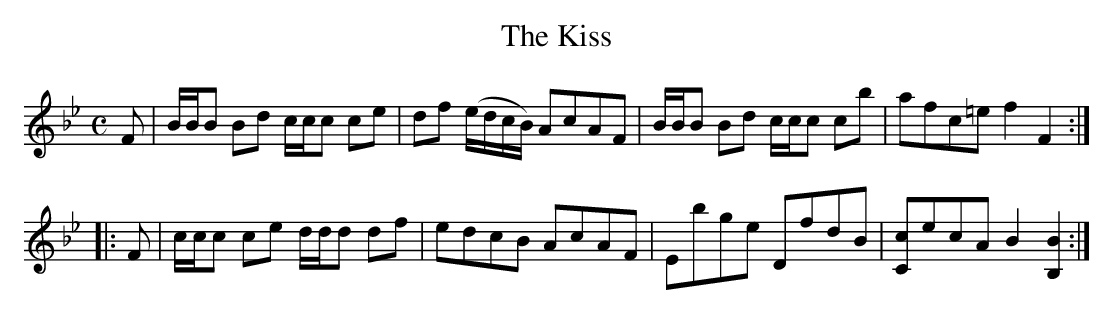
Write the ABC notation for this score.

X:1
T:Kiss, The
M:C
L:1/8
K:Bb
F | B/B/B Bd c/c/c ce | df (e/d/c/B/) AcAF | B/B/B Bd c/c/c cb | afc=e f2F2 :|
|: F | c/c/c ce d/d/d df | edcB AcAF | Ebge DfdB | [Cc]ecA B2 [B,2B2] :|
